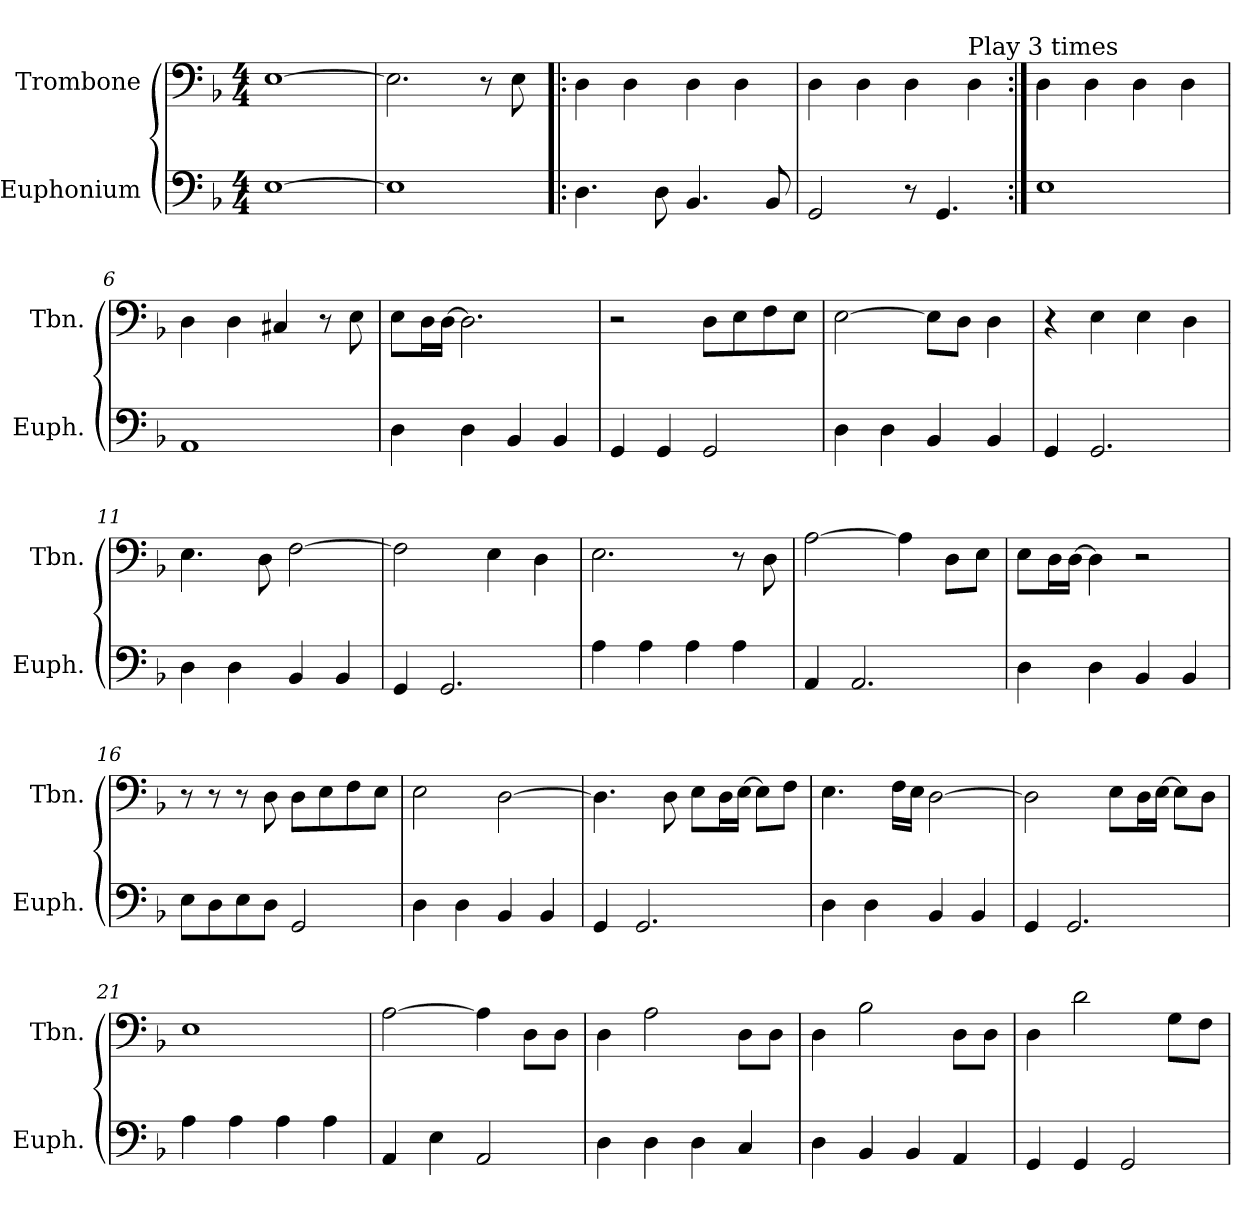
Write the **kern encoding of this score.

**kern	**kern
*part2	*part1
*staff2	*staff1
*I"Euphonium	*I"Trombone
*I'Euph.	*I'Tbn.
*clefF4	*clefF4
*k[b-]	*k[b-]
*M4/4	*M4/4
*MM80	*MM80
=1	=1
[1E	[1E
=2	=2
1E]	2.E\]
.	8r
.	8E\
=3!|:	=3!|:
4.D\	4D\
.	4D\
8D\	.
4.BB-/	4D\
.	4D\
8BB-/	.
=4	=4
2GG/	4D\
.	4D\
8r	4D\
4.GG/	.
!	!LO:TX:a:t=Play 3 times
.	4D\
=5:|!	=5:|!
1E	4D\
.	4D\
.	4D\
.	4D\
=6	=6
1AA	4D\
.	4D\
.	4C#X/
.	8r
.	8E\
=7	=7
4D\	8E\L
.	16D\L
.	[16D\JJ
4D\	2.D\]
4BB-/	.
4BB-/	.
!!LO:LB:g=z
=8	=8
4GG/	2r
4GG/	.
2GG/	8D\L
.	8E\
.	8F\
.	8E\J
=9	=9
4D\	[2E\
4D\	.
4BB-/	8E\L]
.	8D\J
4BB-/	4D\
=10	=10
4GG/	4r
2.GG/	4E\
.	4E\
.	4D\
=11	=11
4D\	4.E\
4D\	.
.	8D\
4BB-/	[2F\
4BB-/	.
=12	=12
4GG/	2F\]
2.GG/	.
.	4E\
.	4D\
=13	=13
4A\	2.E\
4A\	.
4A\	.
4A\	8r
.	8D\
=14	=14
4AA/	[2A\
2.AA/	.
.	4A\]
.	8D\L
.	8E\J
!!LO:LB:g=z
=15	=15
4D\	8E\L
.	16D\L
.	[16D\JJ
4D\	4D\]
4BB-/	2r
4BB-/	.
=16	=16
8E\L	8r
8D\	8r
8E\	8r
8D\J	8D\
2GG/	8D\L
.	8E\
.	8F\
.	8E\J
=17	=17
4D\	2E\
4D\	.
4BB-/	[2D\
4BB-/	.
=18	=18
4GG/	4.D\]
2.GG/	.
.	8D\
.	8E\L
.	16D\L
.	[16E\JJ
.	8E\L]
.	8F\J
=19	=19
4D\	4.E\
4D\	.
.	16F\LL
.	16E\JJ
4BB-/	[2D\
4BB-/	.
=20	=20
4GG/	2D\]
2.GG/	.
.	8E\L
.	16D\L
.	[16E\JJ
.	8E\L]
.	8D\J
!!LO:LB:g=z
=21	=21
4A\	1E
4A\	.
4A\	.
4A\	.
=22	=22
4AA/	[2A\
4E\	.
2AA/	4A\]
.	8D\L
.	8D\J
=23	=23
4D\	4D\
4D\	2A\
4D\	.
4C/	8D\L
.	8D\J
=24	=24
4D\	4D\
4BB-/	2B-\
4BB-/	.
4AA/	8D\L
.	8D\J
=25	=25
4GG/	4D\
4GG/	2d\
2GG/	.
.	8G\L
.	8F\J
=	=
*-	*-
